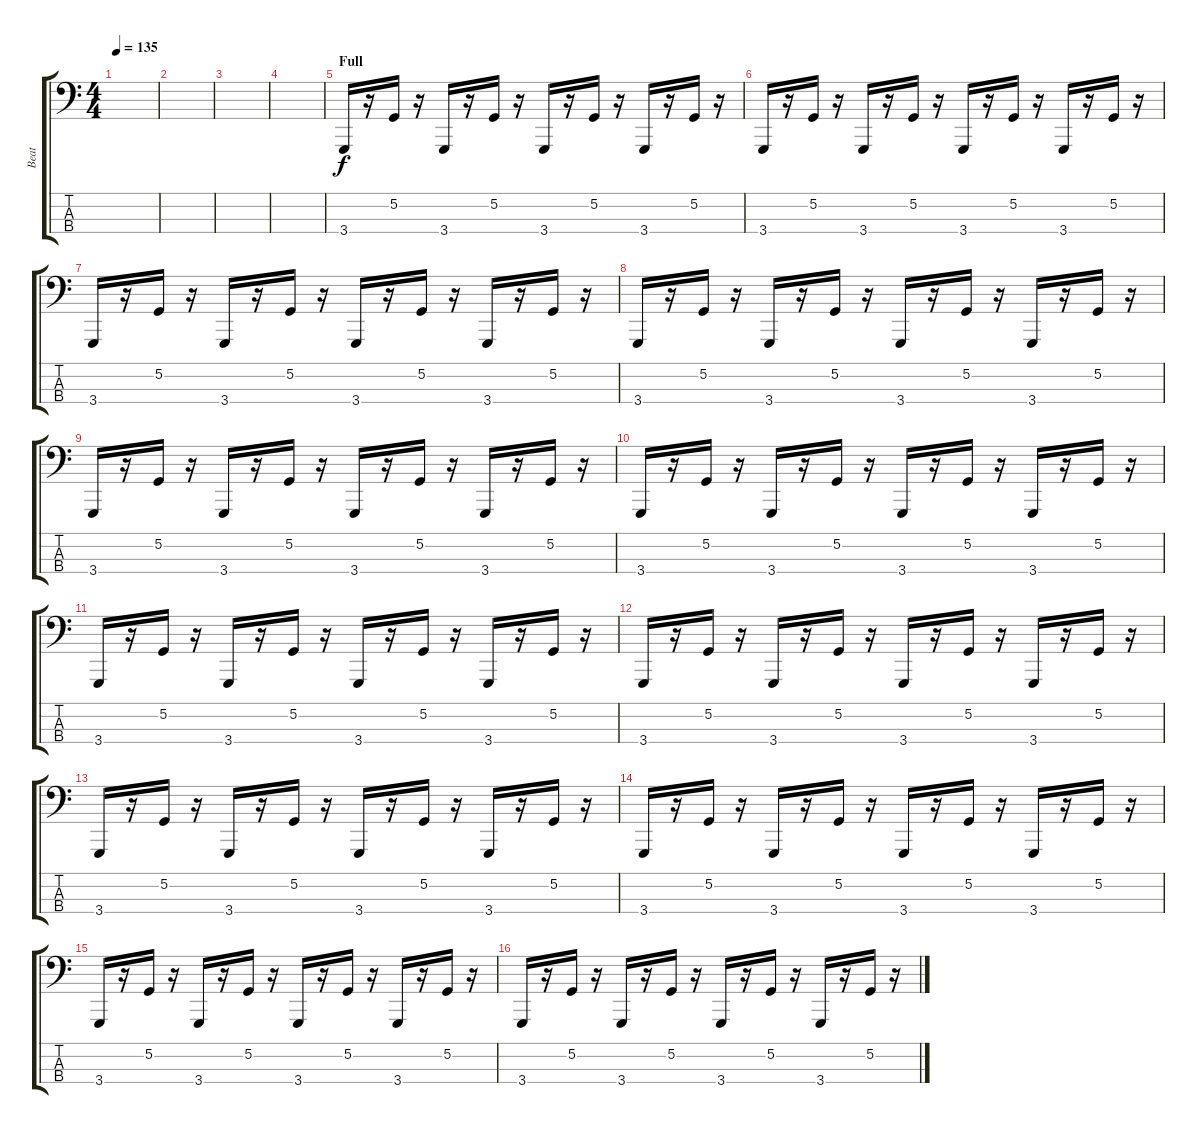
\track ("Beat" "Beat") {instrument lead2sawtooth}
\staff {score tabs}
\tuning (G2 D2 A1 E1) {hide}
\ts (4 4)
\tempo 135
\clef f4
\ks c
|
|
|
|
\section ("" "Full")
3.4.16{volume 16} r.16 5.2.16 r.16 3.4.16 r.16 5.2.16 r.16 3.4.16 r.16 5.2.16 r.16 3.4.16 r.16 5.2.16 r.16 |
3.4.16 r.16 5.2.16 r.16 3.4.16 r.16 5.2.16 r.16 3.4.16 r.16 5.2.16 r.16 3.4.16 r.16 5.2.16 r.16 |
3.4.16 r.16 5.2.16 r.16 3.4.16 r.16 5.2.16 r.16 3.4.16 r.16 5.2.16 r.16 3.4.16 r.16 5.2.16 r.16 |
3.4.16 r.16 5.2.16 r.16 3.4.16 r.16 5.2.16 r.16 3.4.16 r.16 5.2.16 r.16 3.4.16 r.16 5.2.16 r.16 |
3.4.16 r.16 5.2.16 r.16 3.4.16 r.16 5.2.16 r.16 3.4.16 r.16 5.2.16 r.16 3.4.16 r.16 5.2.16 r.16 |
3.4.16 r.16 5.2.16 r.16 3.4.16 r.16 5.2.16 r.16 3.4.16 r.16 5.2.16 r.16 3.4.16 r.16 5.2.16 r.16 |
3.4.16 r.16 5.2.16 r.16 3.4.16 r.16 5.2.16 r.16 3.4.16 r.16 5.2.16 r.16 3.4.16 r.16 5.2.16 r.16 |
3.4.16 r.16 5.2.16 r.16 3.4.16 r.16 5.2.16 r.16 3.4.16 r.16 5.2.16 r.16 3.4.16 r.16 5.2.16 r.16 |
3.4.16 r.16 5.2.16 r.16 3.4.16 r.16 5.2.16 r.16 3.4.16 r.16 5.2.16 r.16 3.4.16 r.16 5.2.16 r.16 |
3.4.16 r.16 5.2.16 r.16 3.4.16 r.16 5.2.16 r.16 3.4.16 r.16 5.2.16 r.16 3.4.16 r.16 5.2.16 r.16 |
3.4.16 r.16 5.2.16 r.16 3.4.16 r.16 5.2.16 r.16 3.4.16 r.16 5.2.16 r.16 3.4.16 r.16 5.2.16 r.16 |
3.4.16 r.16 5.2.16 r.16 3.4.16 r.16 5.2.16 r.16 3.4.16 r.16 5.2.16 r.16 3.4.16 r.16 5.2.16 r.16
